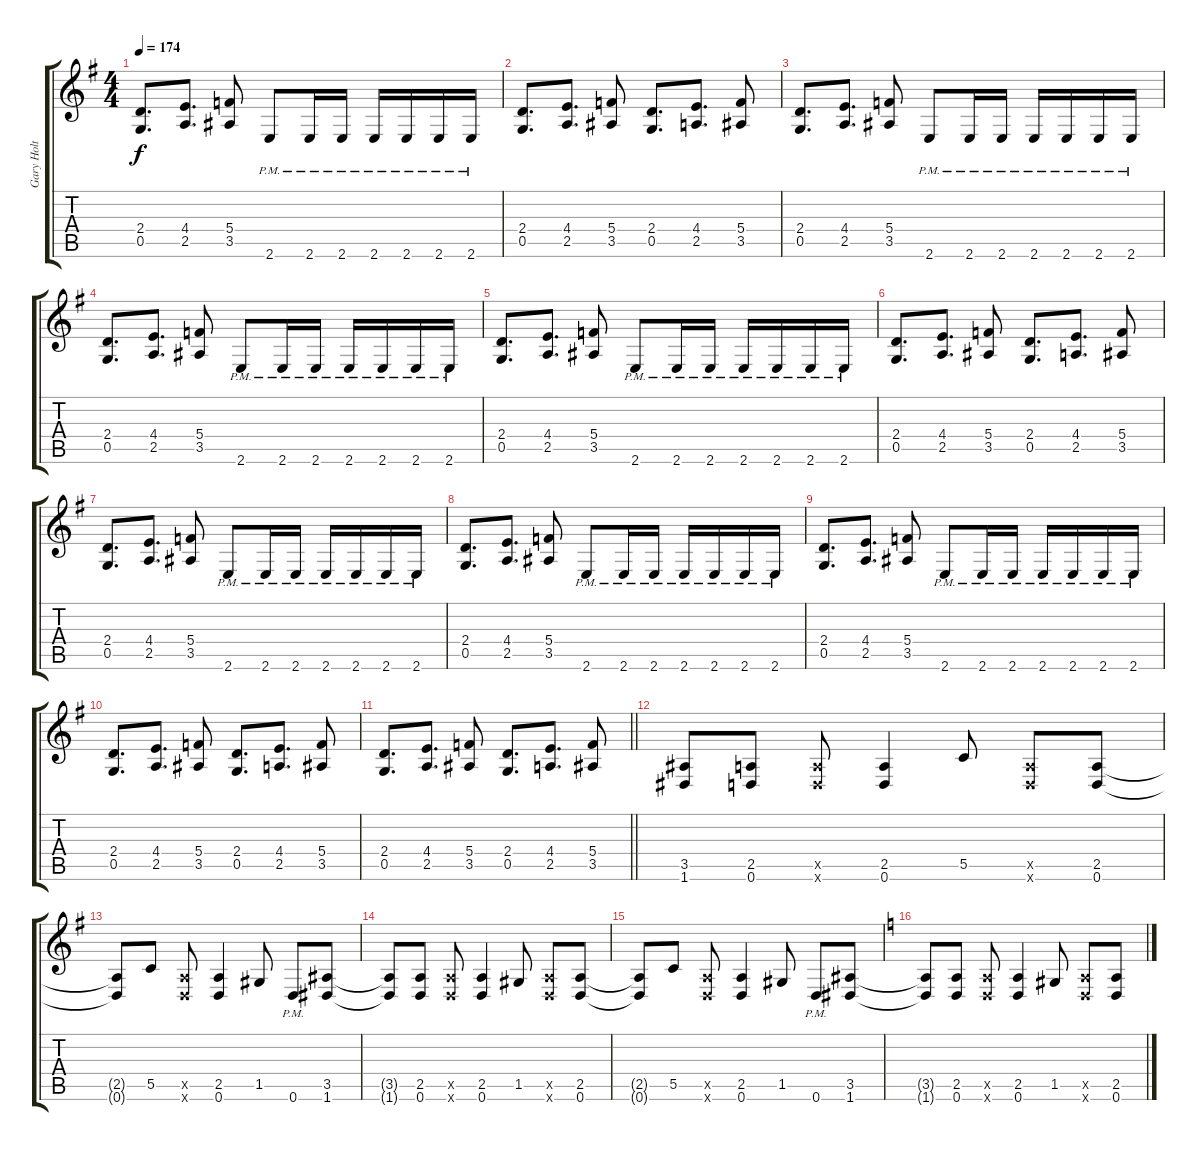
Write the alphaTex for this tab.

\track ("Gary Holt" "Gary Holt") {instrument distortionguitar}
\staff {score tabs}
\tuning (D4 A3 F3 C3 G2 D2) {hide}
\ts (4 4)
\tempo 174
\clef g2
\ks g
(2.4 0.5).8{d dy f} (4.4 2.5).8{d} (5.4 3.5).8 2.6{pm}.8 2.6{pm}.16 2.6{pm}.16 2.6{pm}.16 2.6{pm}.16 2.6{pm}.16 2.6{pm}.16 |
(2.4 0.5).8{d} (4.4 2.5).8{d} (5.4 3.5).8 (2.4 0.5).8{d} (4.4 2.5).8{d} (5.4 3.5).8 |
(2.4 0.5).8{d} (4.4 2.5).8{d} (5.4 3.5).8 2.6{pm}.8 2.6{pm}.16 2.6{pm}.16 2.6{pm}.16 2.6{pm}.16 2.6{pm}.16 2.6{pm}.16 |
(2.4 0.5).8{d} (4.4 2.5).8{d} (5.4 3.5).8 2.6{pm}.8 2.6{pm}.16 2.6{pm}.16 2.6{pm}.16 2.6{pm}.16 2.6{pm}.16 2.6{pm}.16 |
(2.4 0.5).8{d} (4.4 2.5).8{d} (5.4 3.5).8 2.6{pm}.8 2.6{pm}.16 2.6{pm}.16 2.6{pm}.16 2.6{pm}.16 2.6{pm}.16 2.6{pm}.16 |
(2.4 0.5).8{d} (4.4 2.5).8{d} (5.4 3.5).8 (2.4 0.5).8{d} (4.4 2.5).8{d} (5.4 3.5).8 |
(2.4 0.5).8{d} (4.4 2.5).8{d} (5.4 3.5).8 2.6{pm}.8 2.6{pm}.16 2.6{pm}.16 2.6{pm}.16 2.6{pm}.16 2.6{pm}.16 2.6{pm}.16 |
(2.4 0.5).8{d} (4.4 2.5).8{d} (5.4 3.5).8 2.6{pm}.8 2.6{pm}.16 2.6{pm}.16 2.6{pm}.16 2.6{pm}.16 2.6{pm}.16 2.6{pm}.16 |
(2.4 0.5).8{d} (4.4 2.5).8{d} (5.4 3.5).8 2.6{pm}.8 2.6{pm}.16 2.6{pm}.16 2.6{pm}.16 2.6{pm}.16 2.6{pm}.16 2.6{pm}.16 |
(2.4 0.5).8{d} (4.4 2.5).8{d} (5.4 3.5).8 (2.4 0.5).8{d} (4.4 2.5).8{d} (5.4 3.5).8 |
\barLineRight lightlight
(2.4 0.5).8{d} (4.4 2.5).8{d} (5.4 3.5).8 (2.4 0.5).8{d} (4.4 2.5).8{d} (5.4 3.5).8 |
(3.5 1.6).8 (2.5 0.6).8 (2.5{x} 0.6{x}).8 (2.5 0.6).4 5.5.8 (2.5{x} 0.6{x}).8 (2.5 0.6).8 |
(2.5{t} 0.6{t}).8 5.5.8 (2.5{x} 0.6{x}).8 (2.5 0.6).4 1.5.8 0.6{pm}.8 (3.5 1.6).8 |
(3.5{t} 1.6{t}).8 (2.5 0.6).8 (2.5{x} 0.6{x}).8 (2.5 0.6).4 1.5.8 (2.5{x} 0.6{x}).8 (2.5 0.6).8 |
(2.5{t} 0.6{t}).8 5.5.8 (2.5{x} 0.6{x}).8 (2.5 0.6).4 1.5.8 0.6{pm}.8 (3.5 1.6).8 |
\ks c
(3.5{t} 1.6{t}).8 (2.5 0.6).8 (2.5{x} 0.6{x}).8 (2.5 0.6).4 1.5.8 (2.5{x} 0.6{x}).8 (2.5 0.6).8
